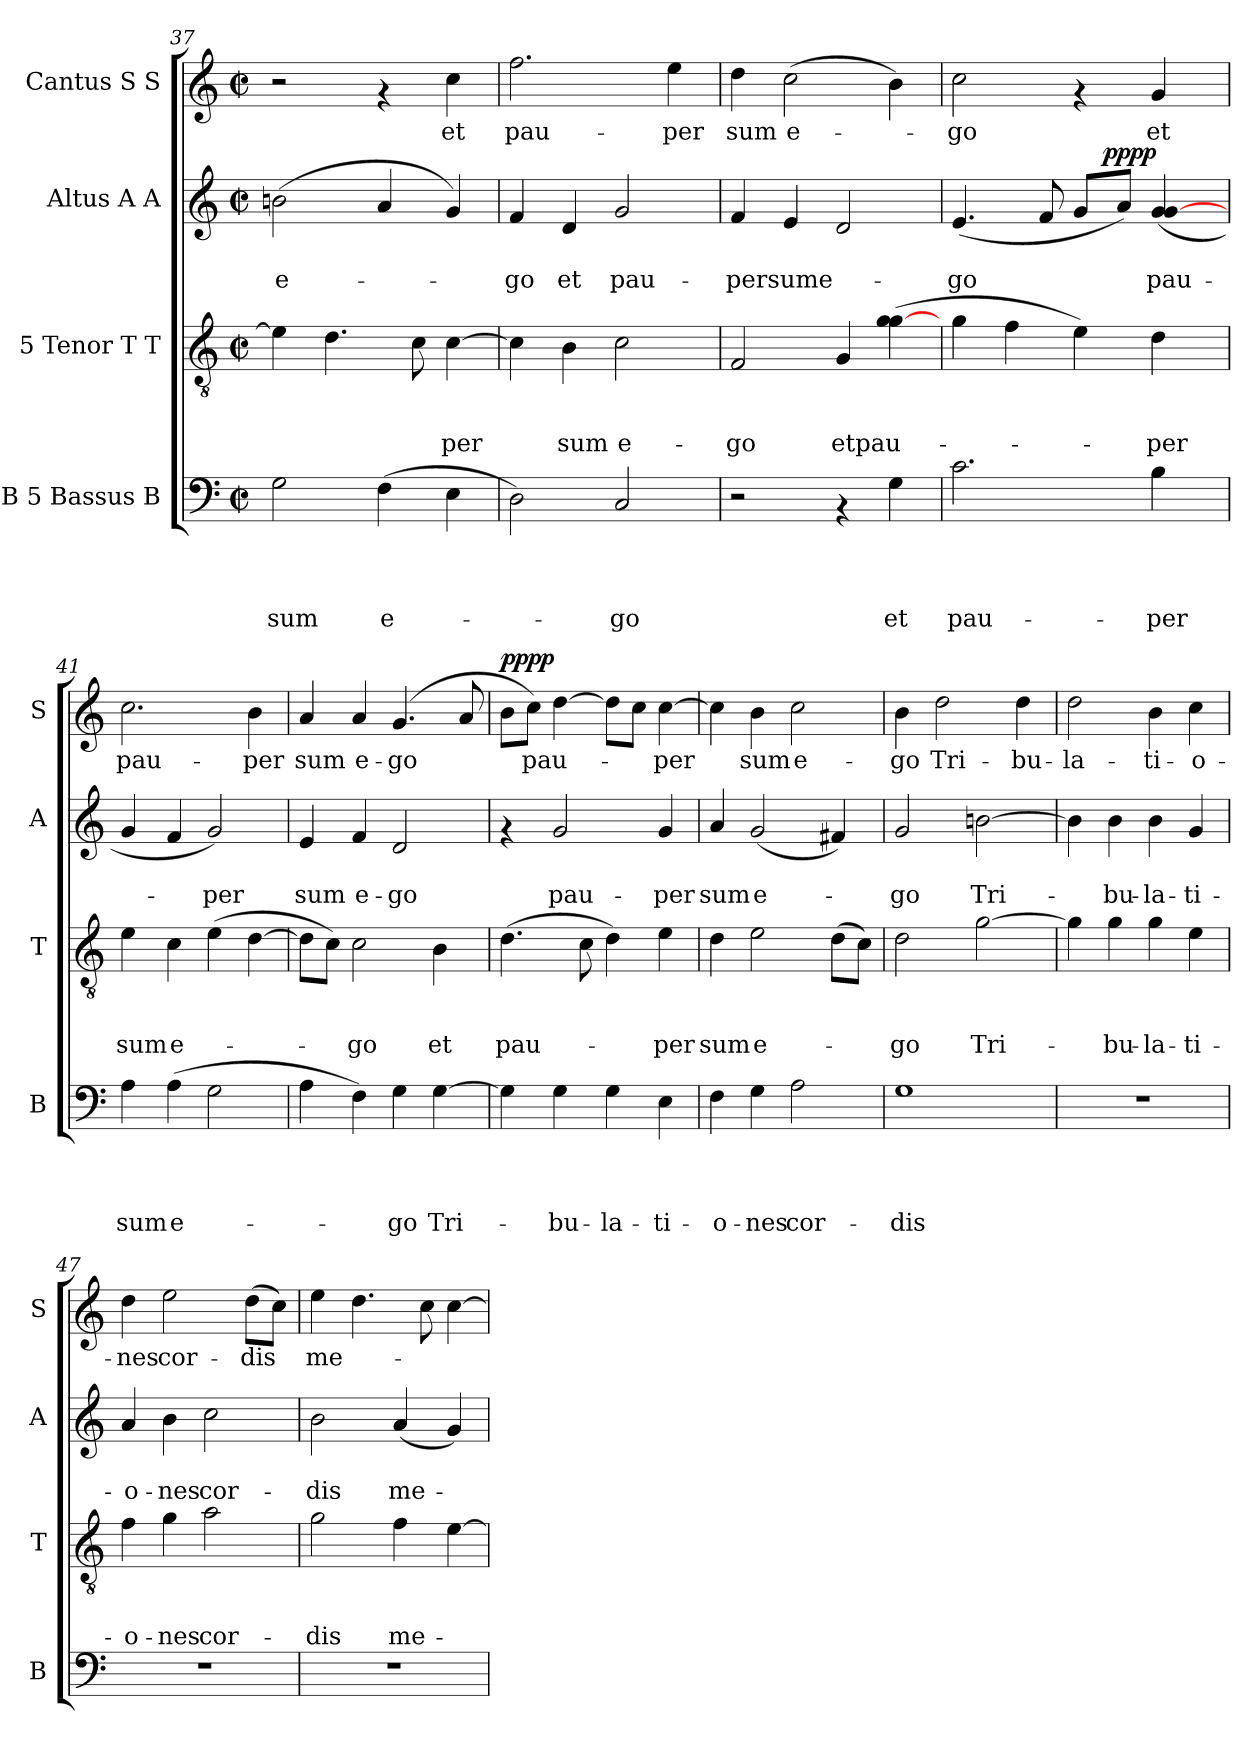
**kern	**text	**text	**text	**text	**kern	**text	**text	**text	**kern	**text	**text	**dynam	**kern	**text	**dynam
*part4	*part4	*part4	*part4	*part4	*part3	*part3	*part3	*part3	*part2	*part2	*part2	*part2	*part1	*part1	*part1
*staff4	*staff4	*staff4	*staff4	*staff4	*staff3	*staff3	*staff3	*staff3	*staff2	*staff2	*staff2	*staff2	*staff1	*staff1	*staff1
*I"B 5 Bassus B	*	*	*	*	*I"5 Tenor T T	*	*	*	*I"Altus A A	*	*	*	*I"Cantus S S	*	*
*I'B	*	*	*	*	*I'T	*	*	*	*I'A	*	*	*	*I'S	*	*
*clefF4	*	*	*	*	*clefGv2	*	*	*	*clefG2	*	*	*	*clefG2	*	*
*k[]	*	*	*	*	*k[]	*	*	*	*k[]	*	*	*	*k[]	*	*
*C:	*	*	*	*	*C:	*	*	*	*C:	*	*	*	*C:	*	*
*M2/2	*	*	*	*	*M2/2	*	*	*	*M2/2	*	*	*	*M2/2	*	*
*met(c|)	*	*	*	*	*met(c|)	*	*	*	*met(c|)	*	*	*	*met(c|)	*	*
=37	=37	=37	=37	=37	=37	=37	=37	=37	=37	=37	=37	=37	=37	=37	=37
!	!	!	!	!LO:LY:b	!	!	!	!	!	!	!LO:LY:b	!	!	!	!
2G\	.	.	.	sum	4e\]	.	.	.	(>2bn\	.	e-	.	2r	.	.
.	.	.	.	.	4.d\	.	.	.	.	.	.	.	.	.	.
!	!	!	!	!LO:LY:b	!	!	!	!	!	!	!	!	!	!	!
(>4F\	.	.	.	e-	.	.	.	.	4a/	.	.	.	4rf	.	.
.	.	.	.	.	8c\	.	.	.	.	.	.	.	.	.	.
!	!	!	!	!	!	!	!	!LO:LY:b	!	!	!	!	!	!LO:LY:b	!
4E\	.	.	.	.	[>4c\	.	.	-per	4g/)	.	.	.	4cc\	et	.
=38	=38	=38	=38	=38	=38	=38	=38	=38	=38	=38	=38	=38	=38	=38	=38
!	!	!	!	!	!	!	!	!	!	!	!LO:LY:b	!	!	!LO:LY:b	!
2D\)	.	.	.	.	4c\]	.	.	.	4f/	.	-go	.	2.ff\	pau-	.
!	!	!	!	!	!	!	!	!LO:LY:b	!	!	!LO:LY:b	!	!	!	!
.	.	.	.	.	4B\	.	.	sum	4d/	.	et	.	.	.	.
!	!	!	!	!LO:LY:b	!	!	!	!LO:LY:b	!	!	!LO:LY:b	!	!	!	!
2C/	.	.	.	-go	2c\	.	.	e-	2g/	.	pau-	.	.	.	.
!	!	!	!	!	!	!	!	!	!	!	!	!	!	!LO:LY:b	!
.	.	.	.	.	.	.	.	.	.	.	.	.	4ee\	-per	.
=39	=39	=39	=39	=39	=39	=39	=39	=39	=39	=39	=39	=39	=39	=39	=39
!	!	!	!	!	!	!	!	!LO:LY:b	!	!	!LO:LY:b	!	!	!LO:LY:b	!
2r	.	.	.	.	2F/	.	.	-go	4f/	.	-persume-	.	4dd\	sum	.
!	!	!	!	!	!	!	!	!	!	!	!	!	!	!LO:LY:b	!
.	.	.	.	.	.	.	.	.	4e/	.	.	.	(>2cc\	e-	.
!	!	!	!	!	!	!	!	!LO:LY:b	!	!	!	!	!	!	!
4rAA	.	.	.	.	4G/	.	.	etpau-	2d/	.	.	.	.	.	.
!	!	!	!	!LO:LY:b	!	!	!	!	!	!	!	!	!	!	!
4G\	.	.	.	et	(>4g\ [>4g\	.	.	.	.	.	.	.	4b\)	.	.
=40	=40	=40	=40	=40	=40	=40	=40	=40	=40	=40	=40	=40	=40	=40	=40
!	!	!	!	!LO:LY:b	!	!	!	!	!	!	!LO:LY:b	!	!	!LO:LY:b	!
*	*	*	*	*	*	*	*	*	*^	*	*	*	*	*	*
2.c\	.	.	.	pau-	4g\	.	.	.	(<4.e/	2ryy	.	-go	.	2cc\	-go	.
.	.	.	.	.	4f\	.	.	.	.	.	.	.	.	.	.	.
.	.	.	.	.	.	.	.	.	8f/	.	.	.	.	.	.	.
.	.	.	.	.	4e\)	.	.	.	8g/L	16.ryy	.	.	.	4rf	.	.
!	!	!	!	!	!	!	!	!	!	!	!	!	!LO:DY:a	!	!	!
.	.	.	.	.	.	.	.	.	.	4ryy	.	.	pppp	.	.	.
.	.	.	.	.	.	.	.	.	8a/J)	.	.	.	.	.	.	.
!	!	!	!	!LO:LY:b	!	!	!	!LO:LY:b	!	!	!	!LO:LY:b	!	!	!LO:LY:b	!
4B\	.	.	.	-per	4d\	.	.	-per	(<4g/ [<4g/	.	.	pau-	.	4g/	et	.
.	.	.	.	.	.	.	.	.	.	8ryy	.	.	.	.	.	.
.	.	.	.	.	.	.	.	.	.	32ryy	.	.	.	.	.	.
=41	=41	=41	=41	=41	=41	=41	=41	=41	=41	=41	=41	=41	=41	=41	=41	=41
!	!	!	!	!LO:LY:b	!	!	!	!LO:LY:b	!	!	!	!	!	!	!LO:LY:b	!
*	*	*	*	*	*	*	*	*	*v	*v	*	*	*	*	*	*
4A\	.	.	.	sum	4e\	.	.	sum	4g/	.	.	.	2.cc\	pau-	.
!	!	!	!	!LO:LY:b	!	!	!	!LO:LY:b	!	!	!	!	!	!	!
(>4A\	.	.	.	e-	4c\	.	.	e-	4f/	.	.	.	.	.	.
!	!	!	!	!	!	!	!	!	!	!	!LO:LY:b	!	!	!	!
2G\	.	.	.	.	(>4e\	.	.	.	2g/)	.	-per	.	.	.	.
!	!	!	!	!	!	!	!	!	!	!	!	!	!	!LO:LY:b	!
.	.	.	.	.	[>4d\	.	.	.	.	.	.	.	4b\	-per	.
=42	=42	=42	=42	=42	=42	=42	=42	=42	=42	=42	=42	=42	=42	=42	=42
!	!	!	!	!	!	!	!	!	!	!	!LO:LY:b	!	!	!LO:LY:b	!
4A\	.	.	.	.	8d\L]	.	.	.	4e/	.	sum	.	4a/	sum	.
.	.	.	.	.	8c\J)	.	.	.	.	.	.	.	.	.	.
!	!	!	!	!	!	!	!	!LO:LY:b	!	!	!LO:LY:b	!	!	!LO:LY:b	!
4F\)	.	.	.	.	2c\	.	.	-go	4f/	.	e-	.	4a/	e-	.
!	!	!	!	!LO:LY:b	!	!	!	!	!	!	!LO:LY:b	!	!	!LO:LY:b	!
4G\	.	.	.	-go	.	.	.	.	2d/	.	-go	.	(>4.g/	-go	.
!	!	!	!	!LO:LY:b	!	!	!	!LO:LY:b	!	!	!	!	!	!	!
[>4G\	.	.	.	Tri-	4B\	.	.	et	.	.	.	.	.	.	.
.	.	.	.	.	.	.	.	.	.	.	.	.	8a/	.	.
=43	=43	=43	=43	=43	=43	=43	=43	=43	=43	=43	=43	=43	=43	=43	=43
!	!	!	!	!	!	!	!	!LO:LY:b	!	!	!	!	!	!	!LO:DY:b
4G\]	.	.	.	.	(>4.d\	.	.	pau-	4rf	.	.	.	8b\L	.	pppp
!	!	!	!	!	!	!	!	!	!	!	!	!	!	!LO:LY:b	!
.	.	.	.	.	.	.	.	.	.	.	.	.	8cc\J)	pau-	.
!	!	!	!	!LO:LY:b	!	!	!	!	!	!	!LO:LY:b	!	!	!	!
4G\	.	.	.	-bu-	.	.	.	.	2g/	.	pau-	.	[>4dd\	.	.
.	.	.	.	.	8c\	.	.	.	.	.	.	.	.	.	.
!	!	!	!	!LO:LY:b	!	!	!	!	!	!	!	!	!	!	!
4G\	.	.	.	-la-	4d\)	.	.	.	.	.	.	.	8dd\L]	.	.
.	.	.	.	.	.	.	.	.	.	.	.	.	8cc\J	.	.
!	!	!	!	!LO:LY:b	!	!	!	!LO:LY:b	!	!	!LO:LY:b	!	!	!LO:LY:b	!
4E\	.	.	.	-ti-	4e\	.	.	-per	4g/	.	-per	.	[<4cc\	-per	.
!!LO:PB:g=z
=44	=44	=44	=44	=44	=44	=44	=44	=44	=44	=44	=44	=44	=44	=44	=44
!	!	!	!	!LO:LY:b	!	!	!	!LO:LY:b	!	!	!LO:LY:b	!	!	!	!
4F\	.	.	.	-o-	4d\	.	.	sum	4a/	.	sum	.	4cc\]	.	.
!	!	!	!	!LO:LY:b	!	!	!	!LO:LY:b	!	!	!LO:LY:b	!	!	!LO:LY:b	!
4G\	.	.	.	-nes	2e\	.	.	e-	(<2g/	.	e-	.	4b\	sum	.
!	!	!	!	!LO:LY:b	!	!	!	!	!	!	!	!	!	!LO:LY:b	!
2A\	.	.	.	cor-	.	.	.	.	.	.	.	.	2cc\	e-	.
.	.	.	.	.	(>8d\L	.	.	.	4f#X/)	.	.	.	.	.	.
.	.	.	.	.	8c\J)	.	.	.	.	.	.	.	.	.	.
=45	=45	=45	=45	=45	=45	=45	=45	=45	=45	=45	=45	=45	=45	=45	=45
!	!	!	!	!LO:LY:b	!	!	!	!LO:LY:b	!	!	!LO:LY:b	!	!	!LO:LY:b	!
1G	.	.	.	-dis	2d\	.	.	-go	2g/	.	-go	.	4b\	-go	.
!	!	!	!	!	!	!	!	!	!	!	!	!	!	!LO:LY:b	!
.	.	.	.	.	.	.	.	.	.	.	.	.	2dd\	Tri-	.
!	!	!	!	!	!	!	!	!LO:LY:b	!	!	!LO:LY:b	!	!	!	!
.	.	.	.	.	[>2g\	.	.	Tri-	[>2bn\	.	Tri-	.	.	.	.
!	!	!	!	!	!	!	!	!	!	!	!	!	!	!LO:LY:b	!
.	.	.	.	.	.	.	.	.	.	.	.	.	4dd\	-bu-	.
=46	=46	=46	=46	=46	=46	=46	=46	=46	=46	=46	=46	=46	=46	=46	=46
!	!	!	!	!	!	!	!	!	!	!	!	!	!	!LO:LY:b	!
1r	.	.	.	.	4g\]	.	.	.	4b\]	.	.	.	2dd\	-la-	.
!	!	!	!	!	!	!	!	!LO:LY:b	!	!	!LO:LY:b	!	!	!	!
.	.	.	.	.	4g\	.	.	-bu-	4b\	.	-bu-	.	.	.	.
!	!	!	!	!	!	!	!	!LO:LY:b	!	!	!LO:LY:b	!	!	!LO:LY:b	!
.	.	.	.	.	4g\	.	.	-la-	4b\	.	-la-	.	4b\	-ti-	.
!	!	!	!	!	!	!	!	!LO:LY:b	!	!	!LO:LY:b	!	!	!LO:LY:b	!
.	.	.	.	.	4e\	.	.	-ti-	4g/	.	-ti-	.	4cc\	-o-	.
=47	=47	=47	=47	=47	=47	=47	=47	=47	=47	=47	=47	=47	=47	=47	=47
!	!	!	!	!	!	!	!	!LO:LY:b	!	!	!LO:LY:b	!	!	!LO:LY:b	!
1r	.	.	.	.	4f\	.	.	-o-	4a/	.	-o-	.	4dd\	-nes	.
!	!	!	!	!	!	!	!	!LO:LY:b	!	!	!LO:LY:b	!	!	!LO:LY:b	!
.	.	.	.	.	4g\	.	.	-nes	4b\	.	-nes	.	2ee\	cor-	.
!	!	!	!	!	!	!	!	!LO:LY:b	!	!	!LO:LY:b	!	!	!	!
.	.	.	.	.	2a\	.	.	cor-	2cc\	.	cor-	.	.	.	.
!	!	!	!	!	!	!	!	!	!	!	!	!	!	!LO:LY:b	!
.	.	.	.	.	.	.	.	.	.	.	.	.	(>8dd\L	-dis	.
.	.	.	.	.	.	.	.	.	.	.	.	.	8cc\J)	.	.
=48	=48	=48	=48	=48	=48	=48	=48	=48	=48	=48	=48	=48	=48	=48	=48
!	!	!	!	!	!	!	!	!LO:LY:b	!	!	!LO:LY:b	!	!	!LO:LY:b	!
1r	.	.	.	.	2g\	.	.	-dis	2b\	.	-dis	.	4ee\	me-	.
.	.	.	.	.	.	.	.	.	.	.	.	.	4.dd\	.	.
!	!	!	!	!	!	!	!	!LO:LY:b	!	!	!LO:LY:b	!	!	!	!
.	.	.	.	.	4f\	.	.	me-	(<4a/	.	me-	.	.	.	.
.	.	.	.	.	.	.	.	.	.	.	.	.	8cc\	.	.
.	.	.	.	.	[>4e\	.	.	.	4g/)	.	.	.	[>4cc\	.	.
=	=	=	=	=	=	=	=	=	=	=	=	=	=	=	=
*-	*-	*-	*-	*-	*-	*-	*-	*-	*-	*-	*-	*-	*-	*-	*-
